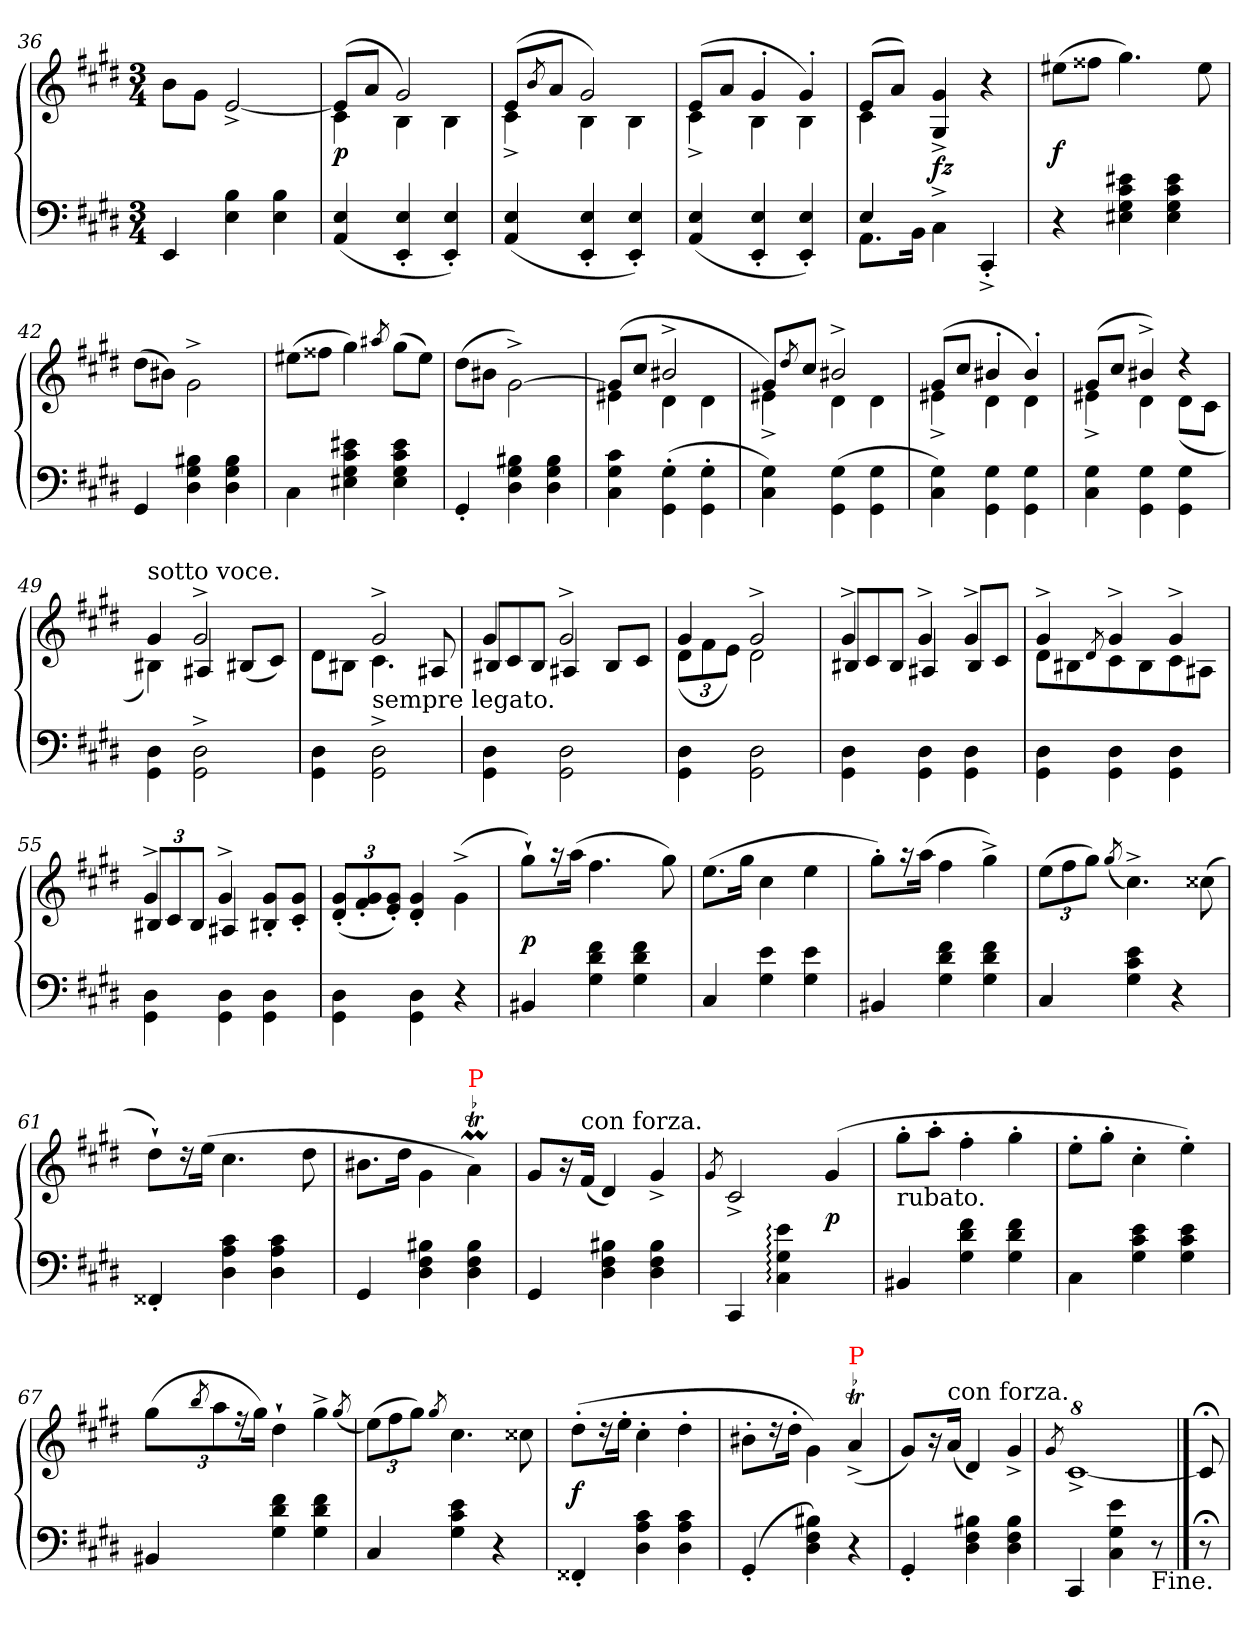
**kern	**kern	**dynam
*part1	*part1	*part1
*staff2	*staff1	*staff1/2
*clefF4	*clefG2	*
*k[f#c#g#d#]	*k[f#c#g#d#]	*
*c#:	*c#:	*
*M3/4	*M3/4	*
=36	=36	=36
4EE	8b\L	.
.	8g#J	.
4B 4E	[2e^>	.
4B 4E	.	.
=37	=37	=37
*	*^	*
(4E 4AA	(8eL]	4c#	p
.	8aJ	.	.
4E' 4EE'	2g#)	4B	.
4E' 4EE')	.	4B	.
=38	=38	=38	=38
(<4E 4AA	(8eL	4c#^	.
.	8qb/	.	.
.	8aJ	.	.
4E' 4EE'	2g#)	4B	.
4E' 4EE')	.	4B	.
=39	=39	=39	=39
(4E 4AA	(>8eL	4c#^	.
.	8aJ	.	.
4E' 4EE'	4g#'	4B	.
4E' 4EE')	4g#')	4B	.
=40	=40	=40	=40
*^	*	*	*
4E	8.AAL	(<8eL	4c#	.
.	.	8aJ)	.	.
.	16BBJk	.	.	.
4C#^\	2ryy	4g#^> 4G#^>	2ryy	fz
4CC#'^>	.	4r	.	.
*v	*v	*	*	*
*	*v	*v	*
=41	=41	=41
4r	(>8ee#XL	f
.	8ff##XJ	.
4e#X 4c# 4G# 4E#X	4.gg#)	.
4e# 4c# 4G# 4E#	.	.
.	8ee#	.
=42	=42	=42
4GG#	(8dd#L	.
.	8b#XJ)	.
4B#X 4G# 4D#	2g#^\	.
4B# 4G# 4D#	.	.
=43	=43	=43
4C#\	(8ee#XL	.
.	8ff##XJ	.
4e#X 4c# 4G# 4E#X	4gg#)	.
.	8qaa#X/	.
4e# 4c# 4G# 4E#	(8gg#L	.
.	8ee#J)	.
=44	=44	=44
4GG#'	(8dd#\L	.
.	8b#XJ	.
4B#X 4G# 4D#	[2g#^\)	.
4B# 4G# 4D#	.	.
=45	=45	=45
*	*^	*
4c# 4G# 4C#	(8g#L]	4e#X	.
.	8cc#J	.	.
(4G#'\ 4GG#'\	2b#X^	4d#	.
4G#'\ 4GG#'\	.	4d#	.
=46	=46	=46	=46
4G# 4C#)	8g#L)	4e#X^	.
.	8qdd#/	.	.
.	8cc#J	.	.
(4G#\ 4GG#\	2b#X^	4d#	.
4G#\ 4GG#\	.	4d#	.
=47	=47	=47	=47
4G# 4C#)	(8g#L	4e#X^	.
.	8cc#J	.	.
4G#\ 4GG#\	4b#X'	4d#	.
4G#\ 4GG#\	4b#')	4d#	.
=48	=48	=48	=48
4G# 4C#	(8g#L	4e#X^	.
.	8cc#J	.	.
4G#\ 4GG#\	4b#X^)	4d#	.
4G#\ 4GG#\	4r	(<8d#L	.
.	.	8c#J	.
=49	=49	=49	=49
!	!LO:TX:a:t=sotto voce.	!	!
4D#\ 4GG#\	4g#	4B#X)	.
2D#^<\ 2GG#^<\	2g#^	4A#X/	.
.	.	(8B#XL	.
.	.	8c#/J)	.
=50	=50	=50	=50
4D#\ 4GG#\	4ryy	8d#\L	.
.	.	8B#XJ	.
!	!LO:TX:b:t=sempre legato.	!	!
2D#^<\ 2GG#^<\	2g#^	4.c#	.
.	.	8A#X/	.
=51	=51	=51	=51
*	*	*Xtuplet	*
4D#\ 4GG#\	4g#	12B#XL	.
.	.	12c#/	.
.	.	12B#/J	.
2D#\ 2GG#\	2g#^	4A#X/	.
.	.	8B#/L	.
.	.	8c#/J	.
=52	=52	=52	=52
*	*	*tuplet	*
*	*	*Xbrackettup	*
4D#\ 4GG#\	4g#	(<12d#L	.
.	.	12f#	.
.	.	12eJ)	.
2D#\ 2GG#\	2g#^	2d#	.
=53	=53	=53	=53
*	*	*Xtuplet	*
4D#\ 4GG#\	4g#^	12B#XL	.
.	.	12c#/	.
.	.	12B#/J	.
4D#\ 4GG#\	4g#^	4A#X/	.
4D#\ 4GG#\	4g#^	8B#/L	.
.	.	8c#/J	.
=54	=54	=54	=54
4D#\ 4GG#\	4g#^	8d#L	.
.	.	8B#X	.
.	8qd#/	.	.
4D#\ 4GG#\	4g#^	8c#	.
.	.	8B#	.
4D#\ 4GG#\	4g#^	8c#	.
.	.	8A#XJ	.
=55	=55	=55	=55
*	*	*tuplet	*
4D#\ 4GG#\	4g#^	12B#XL	.
.	.	12c#/	.
.	.	12B#/J	.
4D#\ 4GG#\	4g#^	4A#X/	.
4D#\ 4GG#\	8g#' 8B#X'L	4ryy	.
.	8g#' 8c#'J	.	.
*	*v	*v	*
=56	=56	=56
4D#\ 4GG#\	(<12g#' 12d#'L	.
.	12g#' 12f#'	.
.	12g#' 12e'J)	.
4D#\ 4GG#\	4g#' 4d#'	.
4r	(>4g#^\	.
=57	=57	=57
4BB#X	8gg#`L)	p
.	16r	.
.	(16aaJk	.
4f# 4d# 4G#	4.ff#	.
4f# 4d# 4G#	.	.
.	8gg#)	.
=58	=58	=58
4C#	(8.eeL	.
.	16gg#Jk	.
4e 4G#	4cc#	.
4e 4G#	4ee	.
=59	=59	=59
4BB#X	8gg#'L)	.
.	16r	.
.	(16aaJk	.
4f# 4d# 4G#	4ff#	.
4f# 4d# 4G#	4gg#^)	.
=60	=60	=60
4C#	(12eeL	.
.	12ff#	.
.	12gg#J)	.
.	(8qgg#/	.
4e 4c# 4G#	4.cc#^)	.
4r	.	.
.	(8cc##X	.
=61	=61	=61
4FF##X'	8dd#`L)	.
.	16r	.
.	(16eeJk	.
4c# 4A 4D#	4.cc#	.
4c# 4A 4D#	.	.
.	8dd#	.
=62	=62	=62
4GG#	8.b#XL	.
.	16dd#Jk	.
4B#X 4F# 4D#	4g#\	.
!	!LO:TX:a:color=red:t=P	!
!	!LO:TR:acc=-	!
4B# 4F# 4D#	4atM\)	.
=63	=63	=63
4GG#	8g#L	.
.	16r	.
!	!LO:TX:a:t=con forza.	!
.	(<16f#Jk	.
4B#X 4F# 4D#	4d#)	.
4B# 4F# 4D#	4g#^	.
=64	=64	=64
.	8qg#/	.
4CC#	2c#^>	.
4e: 4G#: 4C#:	.	.
4ryy	(>4g#	p
=65	=65	=65
!	!LO:TX:b:t=rubato.	!
4BB#X	8gg#'L	.
.	8aa'J	.
4f# 4d# 4G#	4ff#'	.
4f# 4d# 4G#	4gg#'	.
=66	=66	=66
4C#\	8ee'L	.
.	8gg#'J	.
4e 4c# 4G#	4cc#'	.
4e 4c# 4G#	4ee')	.
=67	=67	=67
4BB#X	(>12gg#L	.
.	8qbb/	.
.	12aa	.
.	24r	.
.	24gg#Jk)	.
4f# 4d# 4G#	4dd#`	.
4f# 4d# 4G#	4gg#^<	.
.	(<8qgg#/	.
=68	=68	=68
4C#	(12eeL)	.
.	12ff#	.
.	12gg#J)	.
.	8qgg#/	.
4e 4c# 4G#	4.cc#	.
4r	.	.
.	8cc##X	.
=69	=69	=69
4FF##X'	(>8dd#'L	f
.	16r	.
.	16ee'Jk	.
4c# 4A 4D#	4cc#'	.
4c# 4A 4D#	4dd#'	.
=70	=70	=70
(4GG#'	8b#X'L	.
.	16r	.
.	16dd#'Jk	.
4B#X 4F# 4D#)	4g#\)	.
!	!LO:TX:a:color=red:t=P	!
!	!LO:TR:acc=-	!
4r	(4at^>	.
=71	=71	=71
4GG#'	8g#L)	.
.	16r	.
!	!LO:TX:a:t=con forza.	!
.	(16aJk	.
4B#X 4F# 4D#	4d#)	.
!LO:N:vis=4	!LO:N:vis=4	!
8B# 8F# 8D#	8g#^	.
=72	=72	=72
8ryy	8ryy	.
.	8qg#/	.
4CC#	[8%5c#^>	.
4e 4G# 4C#	.	.
!LO:TX:b:t=Fine.	!	!
8r	.	.
==73	==73	==73
8r;<	8c#;<]	.
=	=	=
*-	*-	*-
